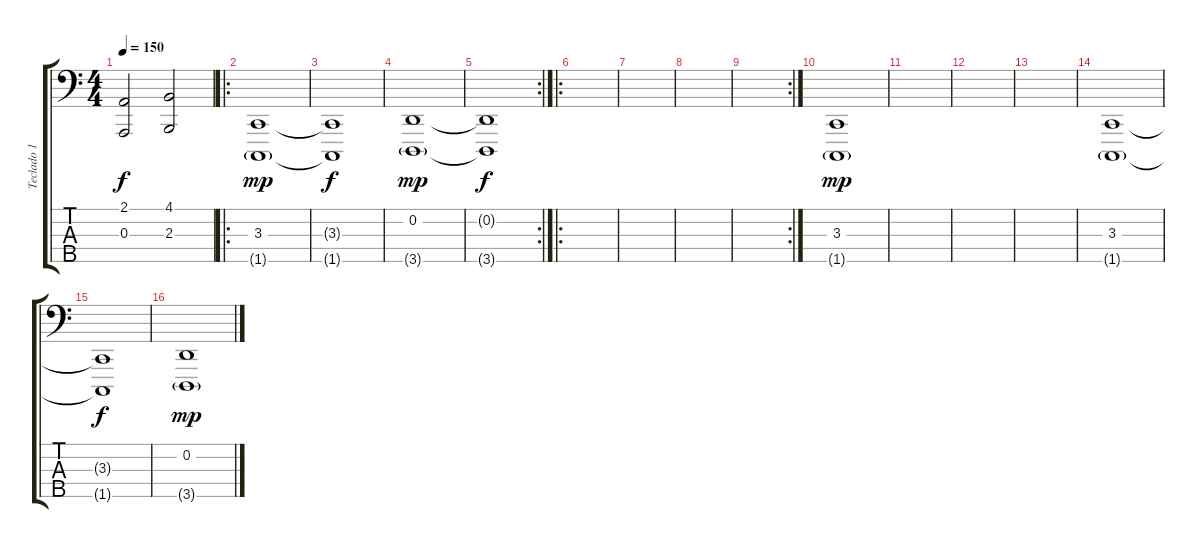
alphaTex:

\track ("Teclado 1" "Teclado 1") {instrument synthbrass2}
\staff {score tabs}
\tuning (G2 D2 A1 E1 B0) {hide}
\ts (4 4)
\tempo 150
\clef f4
\ks c
(2.1 0.3).2{dy f} (4.1 2.3).2 |
\ro
(3.3 1.5{g}).1{dy mp volume 10} |
(3.3{t} 1.5{t}).1{dy f} |
(0.2 3.5{g}).1{dy mp} |
\rc 2
(0.2{t} 3.5{t}).1{dy f} |
\ro
|
|
|
\rc 2
|
(3.3 1.5{g}).1{dy mp volume 10} |
|
|
|
(3.3 1.5{g}).1{volume 14} |
(3.3{t} 1.5{t}).1{dy f} |
(0.2 3.5{g}).1{dy mp}
